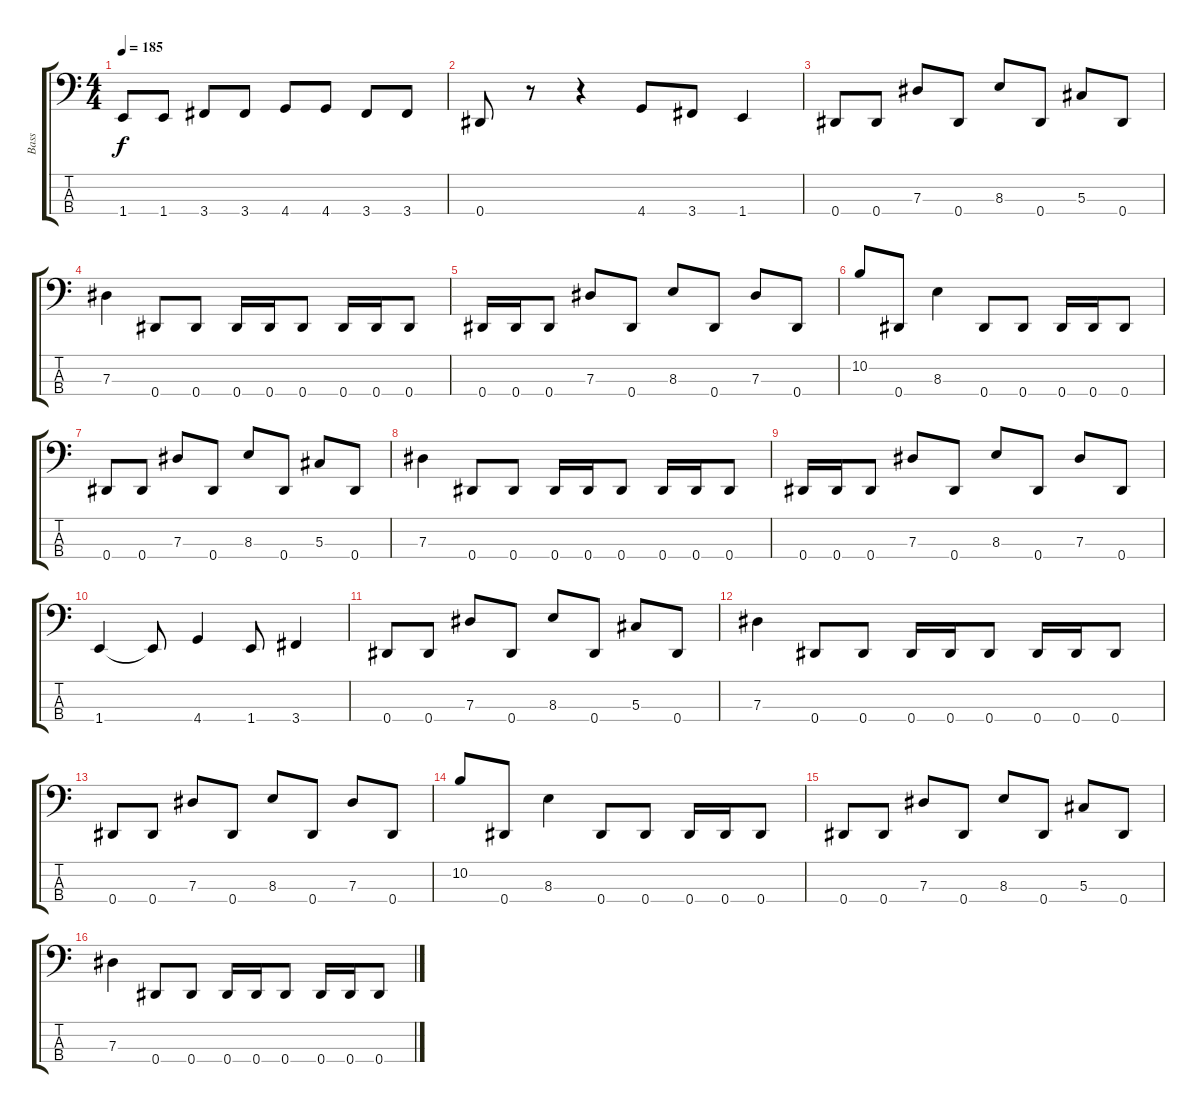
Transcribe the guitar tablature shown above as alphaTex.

\track ("Bass" "Bass") {instrument electricbasspick}
\staff {score tabs}
\tuning (Gb2 Db2 Ab1 Eb1) {hide}
\ts (4 4)
\tempo 185
\clef f4
\ks c
1.4.8{dy f} 1.4.8 3.4.8 3.4.8 4.4.8 4.4.8 3.4.8 3.4.8 |
0.4.8 r.8 r.4 4.4.8 3.4.8 1.4.4 |
0.4.8 0.4.8 7.3.8 0.4.8 8.3.8 0.4.8 5.3.8 0.4.8 |
7.3.4 0.4.8 0.4.8 0.4.16 0.4.16 0.4.8 0.4.16 0.4.16 0.4.8 |
0.4.16 0.4.16 0.4.8 7.3.8 0.4.8 8.3.8 0.4.8 7.3.8 0.4.8 |
10.2.8 0.4.8 8.3.4 0.4.8 0.4.8 0.4.16 0.4.16 0.4.8 |
0.4.8 0.4.8 7.3.8 0.4.8 8.3.8 0.4.8 5.3.8 0.4.8 |
7.3.4 0.4.8 0.4.8 0.4.16 0.4.16 0.4.8 0.4.16 0.4.16 0.4.8 |
0.4.16 0.4.16 0.4.8 7.3.8 0.4.8 8.3.8 0.4.8 7.3.8 0.4.8 |
1.4.4 1.4{t}.8 4.4.4 1.4.8 3.4.4 |
0.4.8 0.4.8 7.3.8 0.4.8 8.3.8 0.4.8 5.3.8 0.4.8 |
7.3.4 0.4.8 0.4.8 0.4.16 0.4.16 0.4.8 0.4.16 0.4.16 0.4.8 |
0.4.8 0.4.8 7.3.8 0.4.8 8.3.8 0.4.8 7.3.8 0.4.8 |
10.2.8 0.4.8 8.3.4 0.4.8 0.4.8 0.4.16 0.4.16 0.4.8 |
0.4.8 0.4.8 7.3.8 0.4.8 8.3.8 0.4.8 5.3.8 0.4.8 |
7.3.4 0.4.8 0.4.8 0.4.16 0.4.16 0.4.8 0.4.16 0.4.16 0.4.8
